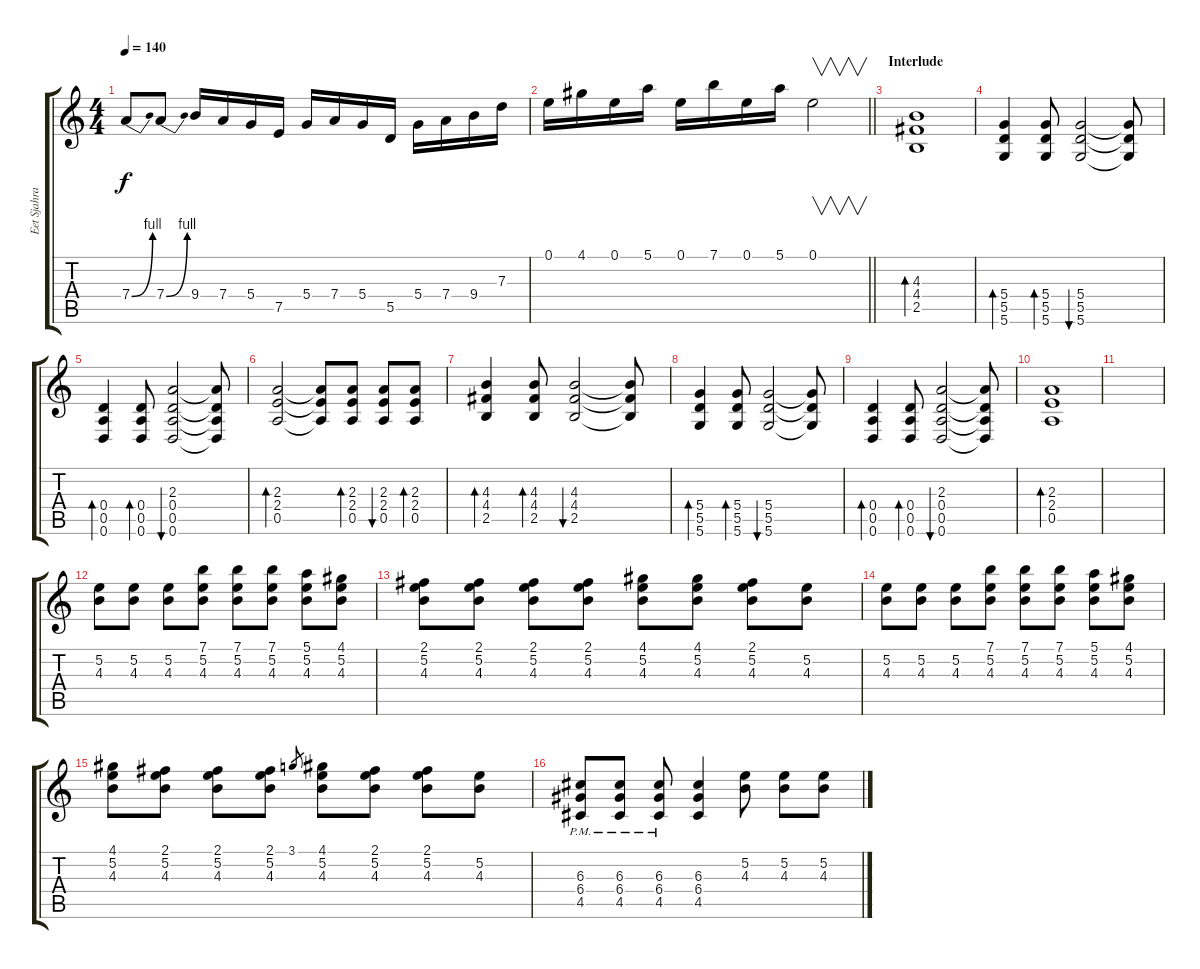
\track ("Eet Sjahraine" "Eet Sjahra") {instrument distortionguitar}
\staff {score tabs}
\tuning (E4 B3 G3 D3 A2 D2) {hide}
\ts (4 4)
\tempo 140
\clef g2
\ks c
7.4{be (bend 0 0 60 4)}.8{dy f} 7.4{be (bend 0 0 60 4)}.8 9.4.16 7.4.16 5.4.16 7.5.16 5.4.16 7.4.16 5.4.16 5.5.16 5.4.16 7.4.16 9.4.16 7.3.16 |
\barLineRight lightlight
0.1.16 4.1.16 0.1.16 5.1.16 0.1.16 7.1.16 0.1.16 5.1.16 0.1.2{v} |
\section ("" "Interlude")
(4.3 4.4 2.5).1{bd 120 instrument electricguitarjazz} |
(5.4 5.5 5.6).4{bd 120} (5.4 5.5 5.6).8{bd 120} (5.4 5.5 5.6).2{bu 120} (5.4{t} 5.5{t} 5.6{t}).8 |
(0.4 0.5 0.6).4{bd 120} (0.4 0.5 0.6).8{bd 120} (2.3 0.4 0.5 0.6).2{bu 120} (2.3{t} 0.4{t} 0.5{t} 0.6{t}).8 |
(2.3 2.4 0.5).2{bd 120} (2.3{t} 2.4{t} 0.5{t}).8 (2.3 2.4 0.5).8{bd 120} (2.3 2.4 0.5).8{bu 120} (2.3 2.4 0.5).8{bd 120} |
(4.3 4.4 2.5).4{bd 120} (4.3 4.4 2.5).8{bd 120} (4.3 4.4 2.5).2{bu 120} (4.3{t} 4.4{t} 2.5{t}).8 |
(5.4 5.5 5.6).4{bd 120} (5.4 5.5 5.6).8{bd 120} (5.4 5.5 5.6).2{bu 120} (5.4{t} 5.5{t} 5.6{t}).8 |
(0.4 0.5 0.6).4{bd 120} (0.4 0.5 0.6).8{bd 120} (2.3 0.4 0.5 0.6).2{bu 120} (2.3{t} 0.4{t} 0.5{t} 0.6{t}).8 |
(2.3 2.4 0.5).1{bd 120} |
|
(5.2 4.3).8{volume 13 instrument distortionguitar} (5.2 4.3).8 (5.2 4.3).8 (7.1 5.2 4.3).8 (7.1 5.2 4.3).8 (7.1 5.2 4.3).8 (5.1 5.2 4.3).8 (4.1 5.2 4.3).8 |
(2.1 5.2 4.3).8 (2.1 5.2 4.3).8 (2.1 5.2 4.3).8 (2.1 5.2 4.3).8 (4.1 5.2 4.3).8 (4.1 5.2 4.3).8 (2.1 5.2 4.3).8 (5.2 4.3).8 |
(5.2 4.3).8 (5.2 4.3).8 (5.2 4.3).8 (7.1 5.2 4.3).8 (7.1 5.2 4.3).8 (7.1 5.2 4.3).8 (5.1 5.2 4.3).8 (4.1 5.2 4.3).8 |
(4.1 5.2 4.3).8 (2.1 5.2 4.3).8 (2.1 5.2 4.3).8 (2.1 5.2 4.3).8 3.1.8{gr} (4.1 5.2 4.3).8 (2.1 5.2 4.3).8 (2.1 5.2 4.3).8 (5.2 4.3).8 |
(6.3{pm} 6.4{pm} 4.5{pm}).8 (6.3{pm} 6.4{pm} 4.5{pm}).8 (6.3{pm} 6.4{pm} 4.5{pm}).8 (6.3 6.4 4.5).4 (5.2 4.3).8 (5.2 4.3).8 (5.2 4.3).8
